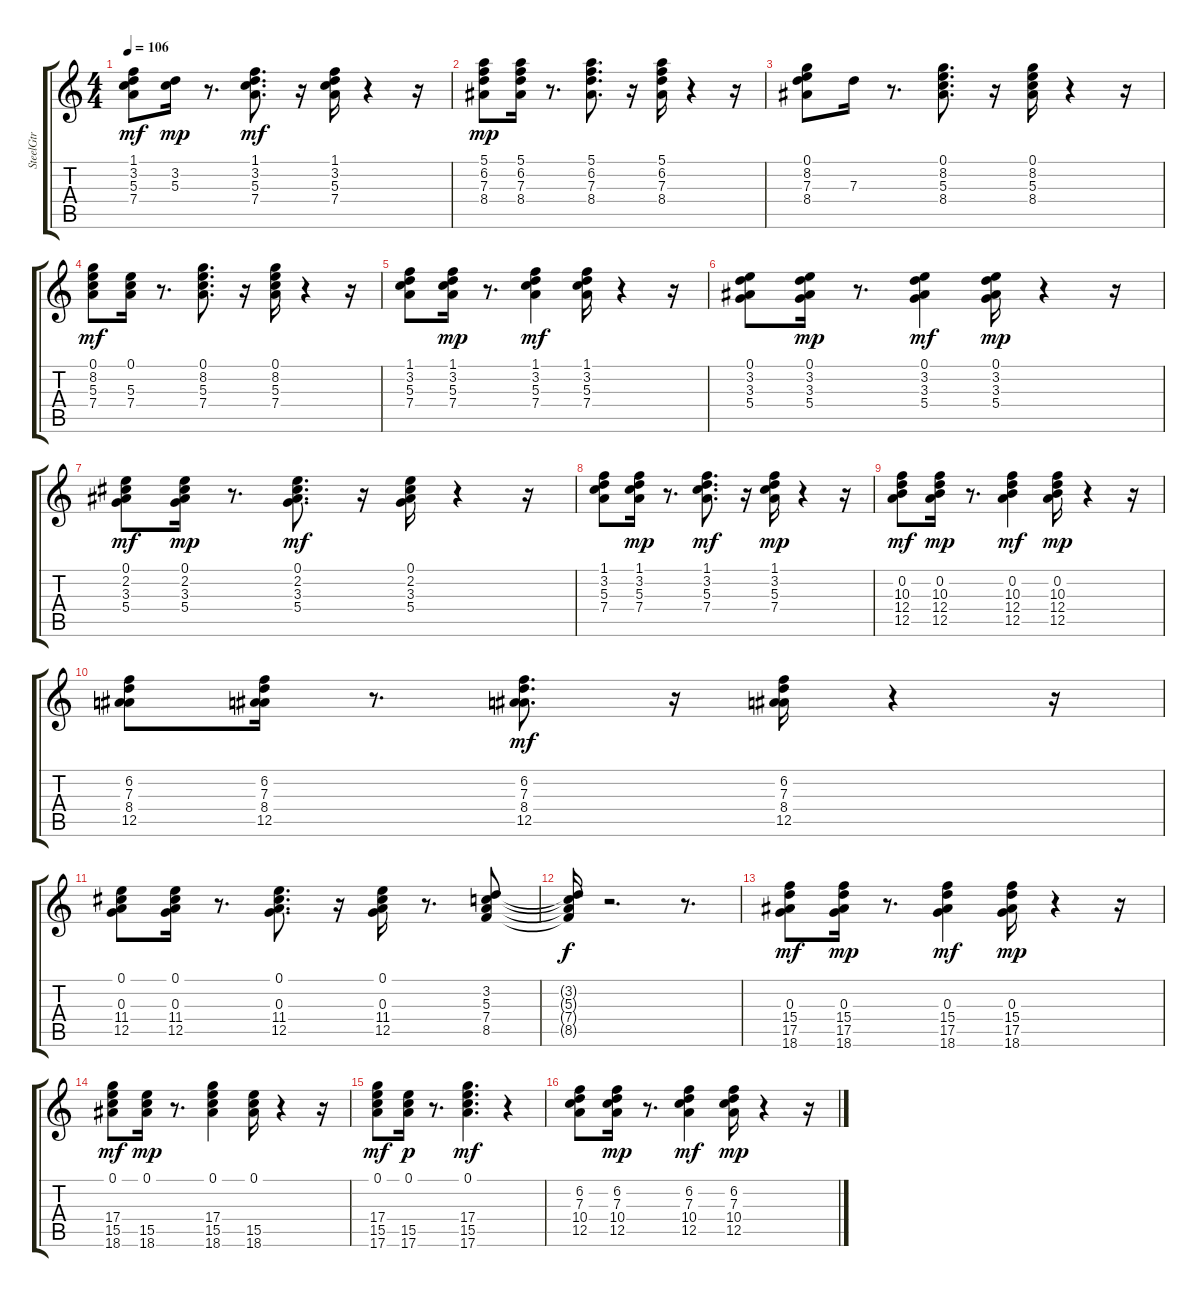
\track ("SteelGtr" "SteelGtr") {instrument acousticguitarsteel}
\staff {score tabs}
\tuning (E4 B3 G3 D3 A2 E2) {hide}
\ts (4 4)
\tempo 106
\clef g2
\ks c
(1.1 3.2 5.3 7.4).8{dy mf} (3.2 5.3).16{dy mp} r.8{d} (1.1 3.2 5.3 7.4).8{d dy mf} r.16 (1.1 3.2 5.3 7.4).16 r.4 r.16 |
(5.1 6.2 7.3 8.4).8{dy mp} (5.1 6.2 7.3 8.4).16 r.8{d} (5.1 6.2 7.3 8.4).8{d} r.16 (5.1 6.2 7.3 8.4).16 r.4 r.16 |
(0.1 8.2 7.3 8.4).8 7.3.16 r.8{d} (0.1 8.2 5.3 8.4).8{d} r.16 (0.1 8.2 5.3 8.4).16 r.4 r.16 |
(0.1 8.2 5.3 7.4).8{dy mf} (0.1 5.3 7.4).16 r.8{d} (0.1 8.2 5.3 7.4).8{d} r.16 (0.1 8.2 5.3 7.4).16 r.4 r.16 |
(1.1 3.2 5.3 7.4).8 (1.1 3.2 5.3 7.4).16{dy mp} r.8{d} (1.1 3.2 5.3 7.4).4{dy mf} (1.1 3.2 5.3 7.4).16 r.4 r.16 |
(0.1 3.2 3.3 5.4).8 (0.1 3.2 3.3 5.4).16{dy mp} r.8{d} (0.1 3.2 3.3 5.4).4{dy mf} (0.1 3.2 3.3 5.4).16{dy mp} r.4 r.16 |
(0.1 2.2 3.3 5.4).8{dy mf} (0.1 2.2 3.3 5.4).16{dy mp} r.8{d} (0.1 2.2 3.3 5.4).8{d dy mf} r.16 (0.1 2.2 3.3 5.4).16 r.4 r.16 |
(1.1 3.2 5.3 7.4).8 (1.1 3.2 5.3 7.4).16{dy mp} r.8{d} (1.1 3.2 5.3 7.4).8{d dy mf} r.16 (1.1 3.2 5.3 7.4).16{dy mp} r.4 r.16 |
(0.2 10.3 12.4 12.5).8{dy mf} (0.2 10.3 12.4 12.5).16{dy mp} r.8{d} (0.2 10.3 12.4 12.5).4{dy mf} (0.2 10.3 12.4 12.5).16{dy mp} r.4 r.16 |
(6.2 7.3 8.4 12.5).8 (6.2 7.3 8.4 12.5).16 r.8{d} (6.2 7.3 8.4 12.5).8{d dy mf} r.16 (6.2 7.3 8.4 12.5).16 r.4 r.16 |
(0.1 0.3 11.4 12.5).8 (0.1 0.3 11.4 12.5).16 r.8{d} (0.1 0.3 11.4 12.5).8{d} r.16 (0.1 0.3 11.4 12.5).16 r.8{d} (3.2 5.3 7.4 8.5).8 |
(3.2{t} 5.3{t} 7.4{t} 8.5{t}).16{dy f} r.2{d} r.8{d} |
(0.3 15.4 17.5 18.6).8{dy mf} (0.3 15.4 17.5 18.6).16{dy mp} r.8{d} (0.3 15.4 17.5 18.6).4{dy mf} (0.3 15.4 17.5 18.6).16{dy mp} r.4 r.16 |
(0.1 17.4 15.5 18.6).8{dy mf} (0.1 15.5 18.6).16{dy mp} r.8{d} (0.1 17.4 15.5 18.6).4 (0.1 15.5 18.6).16 r.4 r.16 |
(0.1 17.4 15.5 17.6).8{dy mf} (0.1 15.5 17.6).16{dy p} r.8{d} (0.1 17.4 15.5 17.6).4{d dy mf} r.4 |
(6.2 7.3 10.4 12.5).8 (6.2 7.3 10.4 12.5).16{dy mp} r.8{d} (6.2 7.3 10.4 12.5).4{dy mf} (6.2 7.3 10.4 12.5).16{dy mp} r.4 r.16
